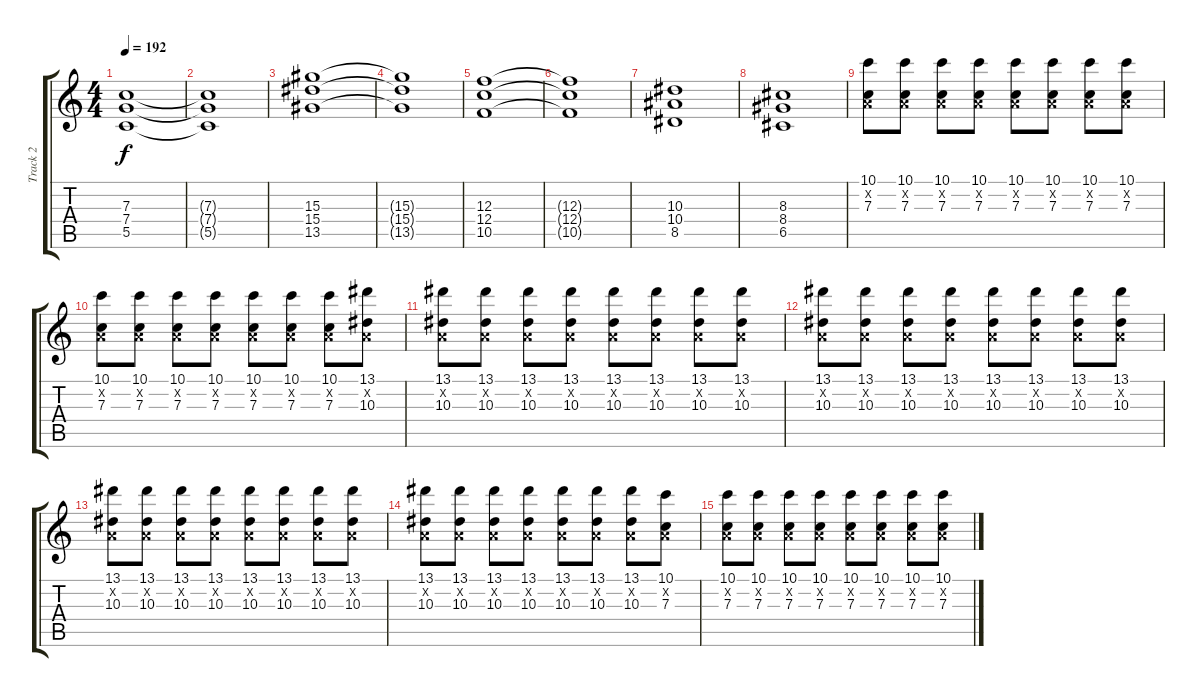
\track ("Track 2" "Track 2") {instrument distortionguitar}
\staff {score tabs}
\tuning (D4 A3 F3 C3 G2 C2) {hide}
\ts (4 4)
\tempo 192
\clef g2
\ks c
(7.3 7.4 5.5).1{dy f} |
(7.3{t} 7.4{t} 5.5{t}).1 |
(15.3 15.4 13.5).1 |
(15.3{t} 15.4{t} 13.5{t}).1 |
(12.3 12.4 10.5).1 |
(12.3{t} 12.4{t} 10.5{t}).1 |
(10.3 10.4 8.5).1 |
(8.3 8.4 6.5).1 |
(10.1 0.2{x} 7.3).8 (10.1 0.2{x} 7.3).8 (10.1 0.2{x} 7.3).8 (10.1 0.2{x} 7.3).8 (10.1 0.2{x} 7.3).8 (10.1 0.2{x} 7.3).8 (10.1 0.2{x} 7.3).8 (10.1 0.2{x} 7.3).8 |
(10.1 0.2{x} 7.3).8 (10.1 0.2{x} 7.3).8 (10.1 0.2{x} 7.3).8 (10.1 0.2{x} 7.3).8 (10.1 0.2{x} 7.3).8 (10.1 0.2{x} 7.3).8 (10.1 0.2{x} 7.3).8 (13.1 0.2{x} 10.3).8 |
(13.1 0.2{x} 10.3).8 (13.1 0.2{x} 10.3).8 (13.1 0.2{x} 10.3).8 (13.1 0.2{x} 10.3).8 (13.1 0.2{x} 10.3).8 (13.1 0.2{x} 10.3).8 (13.1 0.2{x} 10.3).8 (13.1 0.2{x} 10.3).8 |
(13.1 0.2{x} 10.3).8 (13.1 0.2{x} 10.3).8 (13.1 0.2{x} 10.3).8 (13.1 0.2{x} 10.3).8 (13.1 0.2{x} 10.3).8 (13.1 0.2{x} 10.3).8 (13.1 0.2{x} 10.3).8 (13.1 0.2{x} 10.3).8 |
(13.1 0.2{x} 10.3).8 (13.1 0.2{x} 10.3).8 (13.1 0.2{x} 10.3).8 (13.1 0.2{x} 10.3).8 (13.1 0.2{x} 10.3).8 (13.1 0.2{x} 10.3).8 (13.1 0.2{x} 10.3).8 (13.1 0.2{x} 10.3).8 |
(13.1 0.2{x} 10.3).8 (13.1 0.2{x} 10.3).8 (13.1 0.2{x} 10.3).8 (13.1 0.2{x} 10.3).8 (13.1 0.2{x} 10.3).8 (13.1 0.2{x} 10.3).8 (13.1 0.2{x} 10.3).8 (10.1 0.2{x} 7.3).8 |
(10.1 0.2{x} 7.3).8 (10.1 0.2{x} 7.3).8 (10.1 0.2{x} 7.3).8 (10.1 0.2{x} 7.3).8 (10.1 0.2{x} 7.3).8 (10.1 0.2{x} 7.3).8 (10.1 0.2{x} 7.3).8 (10.1 0.2{x} 7.3).8
